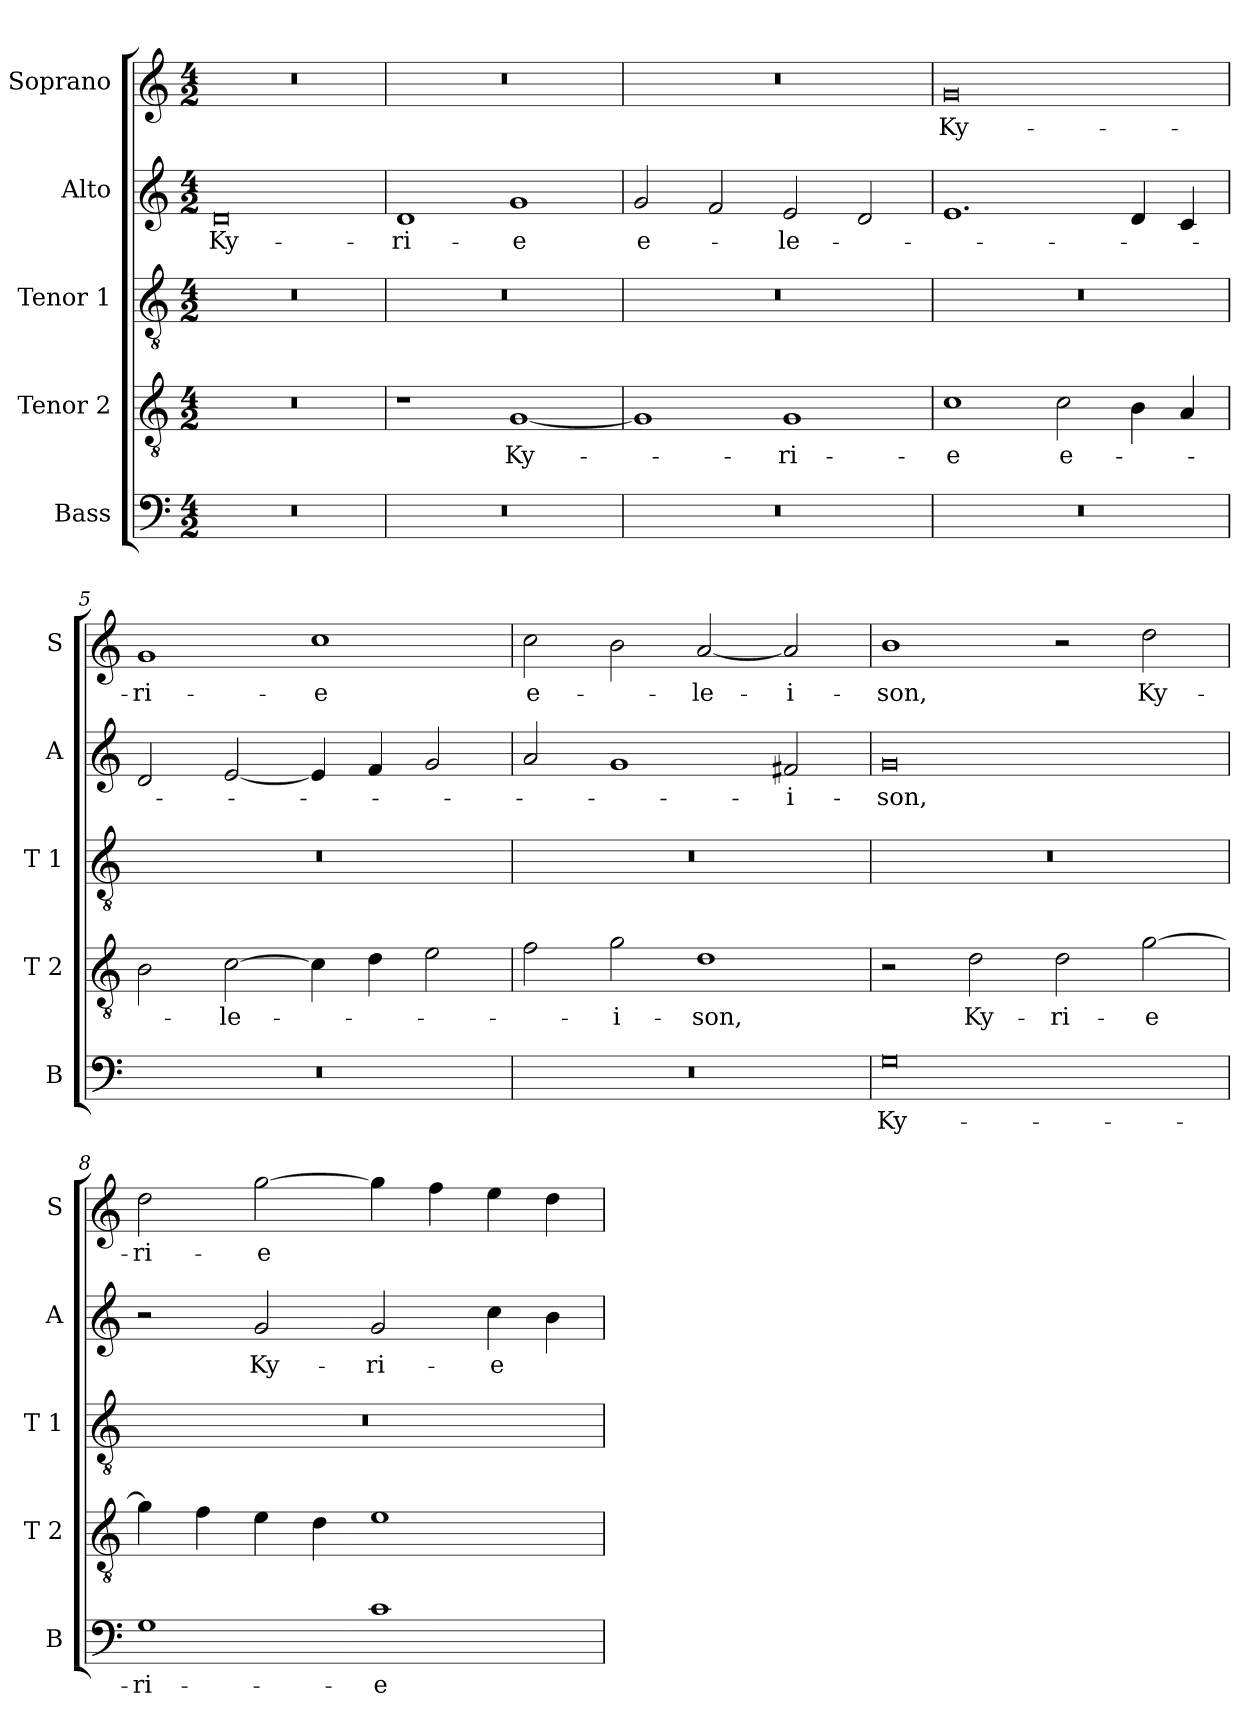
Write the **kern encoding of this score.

**kern	**text	**kern	**text	**kern	**kern	**text	**kern	**text
*part5	*part5	*part4	*part4	*part3	*part2	*part2	*part1	*part1
*staff5	*staff5	*staff4	*staff4	*staff3	*staff2	*staff2	*staff1	*staff1
*I"Bass	*	*I"Tenor 2	*	*I"Tenor 1	*I"Alto	*	*I"Soprano	*
*I'B	*	*I'T 2	*	*I'T 1	*I'A	*	*I'S	*
*clefF4	*	*clefGv2	*	*clefGv2	*clefG2	*	*clefG2	*
*k[]	*	*k[]	*	*k[]	*k[]	*	*k[]	*
*C:	*	*C:	*	*C:	*C:	*	*C:	*
*M4/2	*	*M4/2	*	*M4/2	*M4/2	*	*M4/2	*
=1	=1	=1	=1	=1	=1	=1	=1	=1
!	!	!	!	!	!	!LO:LY:b	!	!
0r	.	0r	.	0r	0d	Ky-	0r	.
=2	=2	=2	=2	=2	=2	=2	=2	=2
!	!	!	!	!	!	!LO:LY:b	!	!
0r	.	1r	.	0r	1d	-ri-	0r	.
!	!	!	!LO:LY:b	!	!	!LO:LY:b	!	!
.	.	[1G	Ky-	.	1g	-e	.	.
=3	=3	=3	=3	=3	=3	=3	=3	=3
!	!	!	!	!	!	!LO:LY:b	!	!
0r	.	1G]	.	0r	2g/	e-	0r	.
.	.	.	.	.	2f/	.	.	.
!	!	!	!LO:LY:b	!	!	!LO:LY:b	!	!
.	.	1G	-ri-	.	2e/	-le-	.	.
.	.	.	.	.	2d/	.	.	.
=4	=4	=4	=4	=4	=4	=4	=4	=4
!	!	!	!LO:LY:b	!	!	!	!	!LO:LY:b
0r	.	1c	-e	0r	1.e	.	0g	Ky-
!	!	!	!LO:LY:b	!	!	!	!	!
.	.	2c\	e-	.	.	.	.	.
.	.	4B\	.	.	4d/	.	.	.
.	.	4A/	.	.	4c/	.	.	.
=5	=5	=5	=5	=5	=5	=5	=5	=5
!	!	!	!	!	!	!	!	!LO:LY:b
0r	.	2B\	.	0r	2d/	.	1g	-ri-
!	!	!	!LO:LY:b	!	!	!	!	!
.	.	[2c\	-le-	.	[2e/	.	.	.
!	!	!	!	!	!	!	!	!LO:LY:b
.	.	4c\]	.	.	4e/]	.	1cc	-e
.	.	4d\	.	.	4f/	.	.	.
.	.	2e\	.	.	2g/	.	.	.
=6	=6	=6	=6	=6	=6	=6	=6	=6
!	!	!	!	!	!	!	!	!LO:LY:b
0r	.	2f\	.	0r	2a/	.	2cc\	e-
!	!	!	!LO:LY:b	!	!	!	!	!
.	.	2g\	-i-	.	1g	.	2b\	.
!	!	!	!LO:LY:b	!	!	!	!	!LO:LY:b
.	.	1d	-son,	.	.	.	[2a/	-le-
!	!	!	!	!	!	!LO:LY:b	!	!LO:LY:b
.	.	.	.	.	2f#X/	-i-	2a/]	-i-
!!LO:LB:g=z
=7	=7	=7	=7	=7	=7	=7	=7	=7
!	!LO:LY:b	!	!	!	!	!LO:LY:b	!	!LO:LY:b
0G	Ky-	2r	.	0r	0g	-son,	1b	-son,
!	!	!	!LO:LY:b	!	!	!	!	!
.	.	2d\	Ky-	.	.	.	.	.
!	!	!	!LO:LY:b	!	!	!	!	!
.	.	2d\	-ri-	.	.	.	2r	.
!	!	!	!LO:LY:b	!	!	!	!	!LO:LY:b
.	.	[2g\	-e	.	.	.	2dd\	Ky-
=8	=8	=8	=8	=8	=8	=8	=8	=8
!	!LO:LY:b	!	!	!	!	!	!	!LO:LY:b
1G	-ri-	4g\]	.	0r	2r	.	2dd\	-ri-
.	.	4f\	.	.	.	.	.	.
!	!	!	!	!	!	!LO:LY:b	!	!LO:LY:b
.	.	4e\	.	.	2g/	Ky-	[2gg\	-e
.	.	4d\	.	.	.	.	.	.
!	!LO:LY:b	!	!	!	!	!LO:LY:b	!	!
1c	-e	1e	.	.	2g/	-ri-	4gg\]	.
.	.	.	.	.	.	.	4ff\	.
!	!	!	!	!	!	!LO:LY:b	!	!
.	.	.	.	.	4cc\	-e	4ee\	.
.	.	.	.	.	4b\	.	4dd\	.
=	=	=	=	=	=	=	=	=
*-	*-	*-	*-	*-	*-	*-	*-	*-
